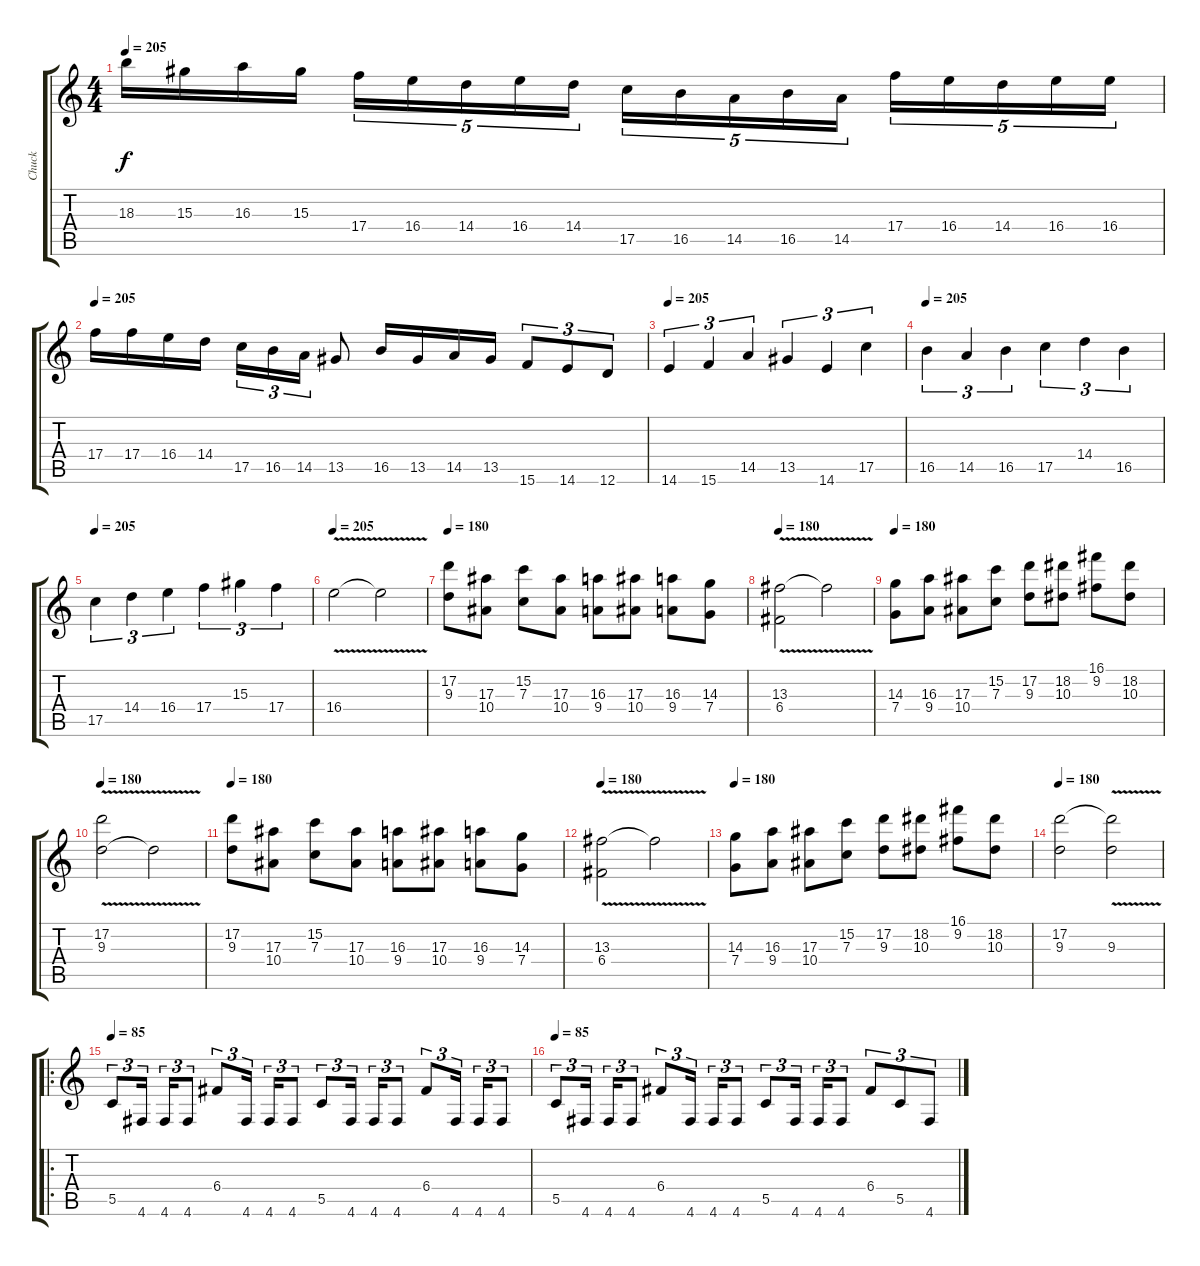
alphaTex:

\track ("Chuck" "Chuck") {instrument distortionguitar}
\staff {score tabs}
\tuning (D4 A3 F3 C3 G2 D2) {hide}
\ts (4 4)
\tempo 205
\clef g2
\ks c
18.3.16{dy f} 15.3.16 16.3.16 15.3.16 17.4.16{tu (5 4)} 16.4.16{tu (5 4)} 14.4.16{tu (5 4)} 16.4.16{tu (5 4)} 14.4.16{tu (5 4)} 17.5.16{tu (5 4)} 16.5.16{tu (5 4)} 14.5.16{tu (5 4)} 16.5.16{tu (5 4)} 14.5.16{tu (5 4)} 17.4.16{tu (5 4)} 16.4.16{tu (5 4)} 14.4.16{tu (5 4)} 16.4.16{tu (5 4)} 16.4.16{tu (5 4)} |
\tempo 205
17.4.16 17.4.16 16.4.16 14.4.16 17.5.16{tu (3 2)} 16.5.16{tu (3 2)} 14.5.16{tu (3 2)} 13.5.8 16.5.16 13.5.16 14.5.16 13.5.16 15.6.8{tu (3 2)} 14.6.8{tu (3 2)} 12.6.8{tu (3 2)} |
\tempo 205
14.6.4{tu (3 2)} 15.6.4{tu (3 2)} 14.5.4{tu (3 2)} 13.5.4{tu (3 2)} 14.6.4{tu (3 2)} 17.5.4{tu (3 2)} |
\tempo 205
16.5.4{tu (3 2)} 14.5.4{tu (3 2)} 16.5.4{tu (3 2)} 17.5.4{tu (3 2)} 14.4.4{tu (3 2)} 16.5.4{tu (3 2)} |
\tempo 205
17.5.4{tu (3 2)} 14.4.4{tu (3 2)} 16.4.4{tu (3 2)} 17.4.4{tu (3 2)} 15.3.4{tu (3 2)} 17.4.4{tu (3 2)} |
\tempo 205
16.4{v}.2 16.4{t}.2 |
\tempo 180
(17.2 9.3).8 (17.3 10.4).8 (15.2 7.3).8 (17.3 10.4).8 (16.3 9.4).8 (17.3 10.4).8 (16.3 9.4).8 (14.3 7.4).8 |
\tempo 180
(13.3{v} 6.4{v}).2 13.3{t}.2 |
\tempo 180
(14.3 7.4).8 (16.3 9.4).8 (17.3 10.4).8 (15.2 7.3).8 (17.2 9.3).8 (18.2 10.3).8 (16.1 9.2).8 (18.2 10.3).8 |
\tempo 180
(17.2{v} 9.3{v}).2 9.3{t}.2 |
\tempo 180
(17.2 9.3).8 (17.3 10.4).8 (15.2 7.3).8 (17.3 10.4).8 (16.3 9.4).8 (17.3 10.4).8 (16.3 9.4).8 (14.3 7.4).8 |
\tempo 180
(13.3{v} 6.4{v}).2 13.3{t}.2 |
\tempo 180
(14.3 7.4).8 (16.3 9.4).8 (17.3 10.4).8 (15.2 7.3).8 (17.2 9.3).8 (18.2 10.3).8 (16.1 9.2).8 (18.2 10.3).8 |
\tempo 180
(17.2 9.3).2 (17.2{t} 9.3{v}).2 |
\ro
\tempo 85
5.5.8{tu (3 2)} 4.6.16{tu (3 2)} 4.6.16{tu (3 2)} 4.6.8{tu (3 2)} 6.4.8{tu (3 2)} 4.6.16{tu (3 2)} 4.6.16{tu (3 2)} 4.6.8{tu (3 2)} 5.5.8{tu (3 2)} 4.6.16{tu (3 2)} 4.6.16{tu (3 2)} 4.6.8{tu (3 2)} 6.4.8{tu (3 2)} 4.6.16{tu (3 2)} 4.6.16{tu (3 2)} 4.6.8{tu (3 2)} |
\tempo 85
5.5.8{tu (3 2)} 4.6.16{tu (3 2)} 4.6.16{tu (3 2)} 4.6.8{tu (3 2)} 6.4.8{tu (3 2)} 4.6.16{tu (3 2)} 4.6.16{tu (3 2)} 4.6.8{tu (3 2)} 5.5.8{tu (3 2)} 4.6.16{tu (3 2)} 4.6.16{tu (3 2)} 4.6.8{tu (3 2)} 6.4.8{tu (3 2)} 5.5.8{tu (3 2)} 4.6.8{tu (3 2)}
